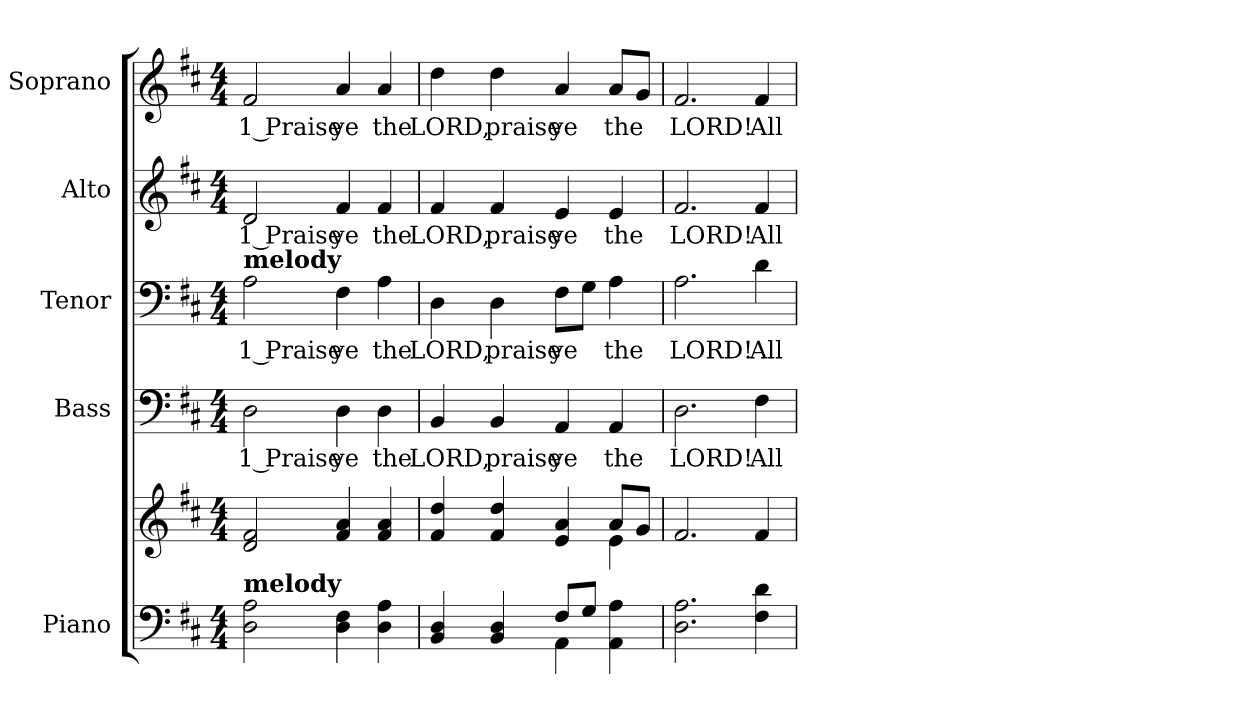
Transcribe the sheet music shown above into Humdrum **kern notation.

**kern	**kern	**kern	**text	**kern	**text	**kern	**text	**kern	**text
*part5	*part5	*part4	*part4	*part3	*part3	*part2	*part2	*part1	*part1
*staff6	*staff5	*staff4	*staff4	*staff3	*staff3	*staff2	*staff2	*staff1	*staff1
*I"Piano	*	*I"Bass	*	*I"Tenor	*	*I"Alto	*	*I"Soprano	*
*I'Pno.	*	*I'B.	*	*I'T.	*	*I'A.	*	*I'S.	*
!!LO:PB:g=z
*clefF4	*clefG2	*clefF4	*	*clefF4	*	*clefG2	*	*clefG2	*
*k[f#c#]	*k[f#c#]	*k[f#c#]	*	*k[f#c#]	*	*k[f#c#]	*	*k[f#c#]	*
*D:	*D:	*D:	*	*D:	*	*D:	*	*D:	*
*M4/4	*M4/4	*M4/4	*	*M4/4	*	*M4/4	*	*M4/4	*
*MM140	*MM140	*MM140	*	*MM140	*	*MM140	*	*MM140	*
=1	=1	=1	=1	=1	=1	=1	=1	=1	=1
!	!	!	!LO:LY:b:color=#000000	!	!	!	!	!	!
!	!	!	!	!	!LO:LY:b:color=#000000	!	!	!	!
!	!	!	!	!	!	!	!LO:LY:b:color=#000000	!	!
!	!	!	!	!LO:TX:a:B:t=melody	!	!	!	!	!
!LO:TX:a:B:t=melody	!	!	!	!	!	!	!	!	!
!	!	!	!	!	!	!	!	!	!LO:LY:b:color=#000000
2Di\ 2Ai	2di/ 2f#i	2Di\	1 Praise	2Ai\	1 Praise	2di/	1 Praise	2f#i/	1 Praise
!	!	!	!LO:LY:b:color=#000000	!	!	!	!	!	!
!	!	!	!	!	!LO:LY:b:color=#000000	!	!	!	!
!	!	!	!	!	!	!	!LO:LY:b:color=#000000	!	!
!	!	!	!	!	!	!	!	!	!LO:LY:b:color=#000000
4Di\ 4F#i	4f#i/ 4ai	4Di\	ye	4F#i\	ye	4f#i/	ye	4ai/	ye
!	!	!	!LO:LY:b:color=#000000	!	!	!	!	!	!
!	!	!	!	!	!LO:LY:b:color=#000000	!	!	!	!
!	!	!	!	!	!	!	!LO:LY:b:color=#000000	!	!
!	!	!	!	!	!	!	!	!	!LO:LY:b:color=#000000
4Di\ 4Ai	4f#i/ 4ai	4Di\	the	4Ai\	the	4f#i/	the	4ai/	the
=2	=2	=2	=2	=2	=2	=2	=2	=2	=2
*^	*^	*	*	*	*	*	*	*	*
!	!	!	!	!	!LO:LY:b:color=#000000	!	!	!	!	!	!
!	!	!	!	!	!	!	!LO:LY:b:color=#000000	!	!	!	!
!	!	!	!	!	!	!	!	!	!LO:LY:b:color=#000000	!	!
!	!	!	!	!	!	!	!	!	!	!	!LO:LY:b:color=#000000
4BBi/ 4Di	2ryy	4f#i/ 4ddi	2ryy	4BBi/	LORD,	4Di\	LORD,	4f#i/	LORD,	4ddi\	LORD,
!	!	!	!	!	!LO:LY:b:color=#000000	!	!	!	!	!	!
!	!	!	!	!	!	!	!LO:LY:b:color=#000000	!	!	!	!
!	!	!	!	!	!	!	!	!	!LO:LY:b:color=#000000	!	!
!	!	!	!	!	!	!	!	!	!	!	!LO:LY:b:color=#000000
4BBi/ 4Di	.	4f#i/ 4ddi	.	4BBi/	praise	4Di\	praise	4f#i/	praise	4ddi\	praise
!	!	!	!	!	!LO:LY:b:color=#000000	!	!	!	!	!	!
!	!	!	!	!	!	!	!LO:LY:b:color=#000000	!	!	!	!
!	!	!	!	!	!	!	!	!	!LO:LY:b:color=#000000	!	!
!	!	!	!	!	!	!	!	!	!	!	!LO:LY:b:color=#000000
8F#i/L	4AAi\	4ei/ 4ai	4ryy	4AAi/	ye	8F#i\L	ye	4ei/	ye	4ai/	ye
8Gi/J	.	.	.	.	.	8Gi\J	.	.	.	.	.
!	!	!	!	!	!LO:LY:b:color=#000000	!	!	!	!	!	!
!	!	!	!	!	!	!	!LO:LY:b:color=#000000	!	!	!	!
!	!	!	!	!	!	!	!	!	!LO:LY:b:color=#000000	!	!
!	!	!	!	!	!	!	!	!	!	!	!LO:LY:b:color=#000000
4AAi\ 4Ai	4ryy	8ai/L	4ei\	4AAi/	the	4Ai\	the	4ei/	the	8ai/L	the
.	.	8gi/J	.	.	.	.	.	.	.	8gi/J	.
*v	*v	*	*	*	*	*	*	*	*	*	*
*	*v	*v	*	*	*	*	*	*	*	*
=3	=3	=3	=3	=3	=3	=3	=3	=3	=3
!	!	!	!LO:LY:b:color=#000000	!	!	!	!	!	!
!	!	!	!	!	!LO:LY:b:color=#000000	!	!	!	!
!	!	!	!	!	!	!	!LO:LY:b:color=#000000	!	!
!	!	!	!	!	!	!	!	!	!LO:LY:b:color=#000000
2.Di\ 2.Ai	2.f#i/	2.Di\	LORD!	2.Ai\	LORD!	2.f#i/	LORD!	2.f#i/	LORD!
!	!	!	!LO:LY:b:color=#000000	!	!	!	!	!	!
!	!	!	!	!	!LO:LY:b:color=#000000	!	!	!	!
!	!	!	!	!	!	!	!LO:LY:b:color=#000000	!	!
!	!	!	!	!	!	!	!	!	!LO:LY:b:color=#000000
4F#i\ 4di	4f#i/	4F#i\	All	4di\	All	4f#i/	All	4f#i/	All
=	=	=	=	=	=	=	=	=	=
*-	*-	*-	*-	*-	*-	*-	*-	*-	*-
